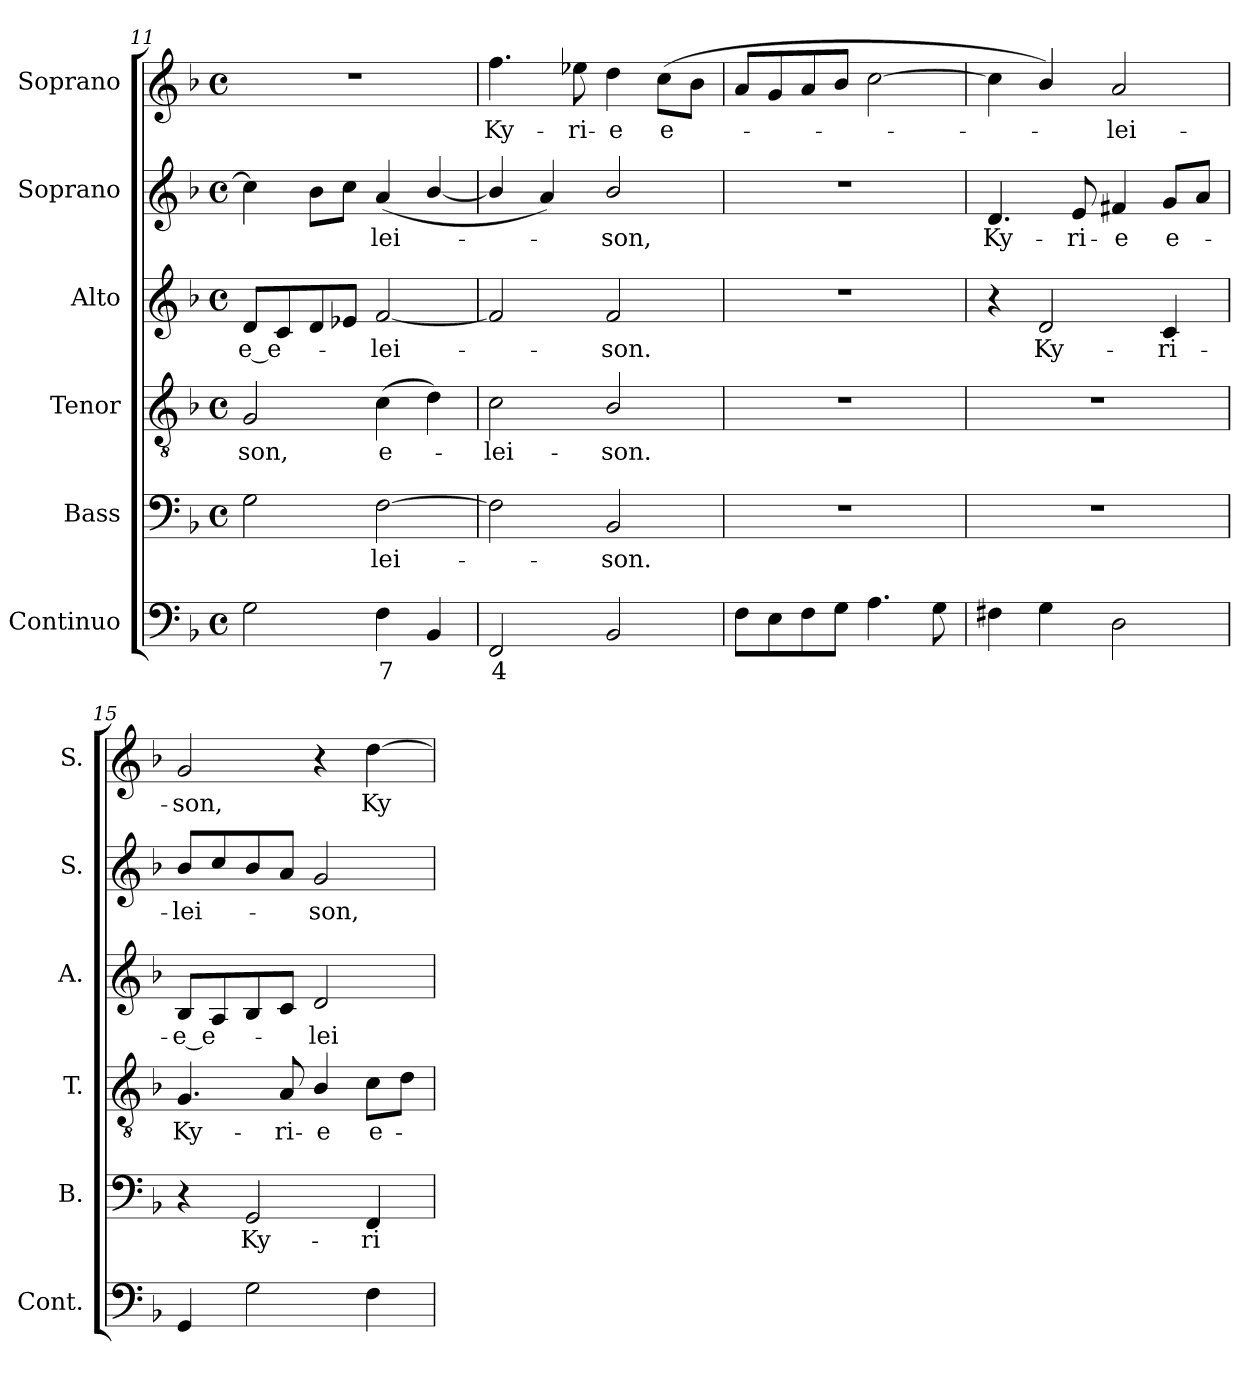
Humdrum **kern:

**kern	**text	**kern	**text	**kern	**text	**kern	**text	**kern	**text	**kern	**text
*part6	*part6	*part5	*part5	*part4	*part4	*part3	*part3	*part2	*part2	*part1	*part1
*staff6	*staff6	*staff5	*staff5	*staff4	*staff4	*staff3	*staff3	*staff2	*staff2	*staff1	*staff1
*I"Continuo	*	*I"Bass	*	*I"Tenor	*	*I"Alto	*	*I"Soprano	*	*I"Soprano	*
*I'Cont.	*	*I'B.	*	*I'T.	*	*I'A.	*	*I'S.	*	*I'S.	*
*clefF4	*	*clefF4	*	*clefGv2	*	*clefG2	*	*clefG2	*	*clefG2	*
*	*	*	*	*ITrd7c12	*	*	*	*	*	*	*
*k[b-]	*	*k[b-]	*	*k[b-]	*	*k[b-]	*	*k[b-]	*	*k[b-]	*
*F:	*	*F:	*	*F:	*	*F:	*	*F:	*	*F:	*
*M4/4	*	*M4/4	*	*M4/4	*	*M4/4	*	*M4/4	*	*M4/4	*
*met(c)	*	*met(c)	*	*met(c)	*	*met(c)	*	*met(c)	*	*met(c)	*
=11	=11	=11	=11	=11	=11	=11	=11	=11	=11	=11	=11
!	!	!	!	!	!LO:LY:b:color=#000000	!	!	!	!	!	!
!	!	!	!	!	!	!	!LO:LY:b:color=#000000	!	!	!	!
2Gi\	.	2Gi\	.	2GGi/	-son,	8di/L	-e_e-	4cci\]	.	1r	.
.	.	.	.	.	.	8ci/	.	.	.	.	.
.	.	.	.	.	.	8di/	.	8b-i\L	.	.	.
.	.	.	.	.	.	8e-i/J	.	8cci\J	.	.	.
!	!LO:LY:b:color=#000000	!	!	!	!	!	!	!	!	!	!
!	!	!	!LO:LY:b:color=#000000	!	!	!	!	!	!	!	!
!	!	!	!	!	!LO:LY:b:color=#000000	!	!	!	!	!	!
!	!	!	!	!	!	!	!LO:LY:b:color=#000000	!	!	!	!
!	!	!	!	!	!	!	!	!	!LO:LY:b:color=#000000	!	!
4Fi\	7	[2Fi\	-lei-	(4Ci\	e-	[2fi/	-lei-	(4ai/	-lei-	.	.
4BB-i/	.	.	.	4Di\)	.	.	.	[4b-i/	.	.	.
=12	=12	=12	=12	=12	=12	=12	=12	=12	=12	=12	=12
!	!LO:LY:b:color=#000000	!	!	!	!	!	!	!	!	!	!
!	!	!	!	!	!LO:LY:b:color=#000000	!	!	!	!	!	!
!	!	!	!	!	!	!	!	!	!	!	!LO:LY:b:color=#000000
2FFi/	4	2Fi\]	.	2Ci\	-lei-	2fi/]	.	4b-i/]	.	4.ffi\	Ky-
.	.	.	.	.	.	.	.	4ai/)	.	.	.
!	!	!	!	!	!	!	!	!	!	!	!LO:LY:b:color=#000000
.	.	.	.	.	.	.	.	.	.	8ee-Xi\	-ri-
!	!	!	!LO:LY:b:color=#000000	!	!	!	!	!	!	!	!
!	!	!	!	!	!LO:LY:b:color=#000000	!	!	!	!	!	!
!	!	!	!	!	!	!	!LO:LY:b:color=#000000	!	!	!	!
!	!	!	!	!	!	!	!	!	!LO:LY:b:color=#000000	!	!
!	!	!	!	!	!	!	!	!	!	!	!LO:LY:b:color=#000000
2BB-i/	.	2BB-i/	-son.	2BB-i/	-son.	2fi/	-son.	2b-i/	-son,	4ddi\	-e
!	!	!	!	!	!	!	!	!	!	!	!LO:LY:b:color=#000000
.	.	.	.	.	.	.	.	.	.	(8cci\L	e-
.	.	.	.	.	.	.	.	.	.	8b-i\J	.
!!LO:PB:g=z
=13	=13	=13	=13	=13	=13	=13	=13	=13	=13	=13	=13
8Fi\L	.	1r	.	1r	.	1r	.	1r	.	8ai/L	.
8Ei\	.	.	.	.	.	.	.	.	.	8gi/	.
8Fi\	.	.	.	.	.	.	.	.	.	8ai/	.
8Gi\J	.	.	.	.	.	.	.	.	.	8b-i/J	.
4.Ai\	.	.	.	.	.	.	.	.	.	[2cci\	.
8Gi\	.	.	.	.	.	.	.	.	.	.	.
=14	=14	=14	=14	=14	=14	=14	=14	=14	=14	=14	=14
!	!	!	!	!	!	!	!	!	!LO:LY:b:color=#000000	!	!
4F#Xi\	.	1r	.	1r	.	4r	.	4.di/	Ky-	4cci\]	.
!	!	!	!	!	!	!	!LO:LY:b:color=#000000	!	!	!	!
4Gi\	.	.	.	.	.	2di/	Ky-	.	.	4b-i/)	.
!	!	!	!	!	!	!	!	!	!LO:LY:b:color=#000000	!	!
.	.	.	.	.	.	.	.	8ei/	-ri-	.	.
!	!	!	!	!	!	!	!	!	!LO:LY:b:color=#000000	!	!
!	!	!	!	!	!	!	!	!	!	!	!LO:LY:b:color=#000000
2Di\	.	.	.	.	.	.	.	4f#Xi/	-e	2ai/	-lei-
!	!	!	!	!	!	!	!LO:LY:b:color=#000000	!	!	!	!
!	!	!	!	!	!	!	!	!	!LO:LY:b:color=#000000	!	!
.	.	.	.	.	.	4ci/	-ri-	8gi/L	e-	.	.
.	.	.	.	.	.	.	.	8ai/J	.	.	.
=15	=15	=15	=15	=15	=15	=15	=15	=15	=15	=15	=15
!	!	!	!	!	!LO:LY:b:color=#000000	!	!	!	!	!	!
!	!	!	!	!	!	!	!LO:LY:b:color=#000000	!	!	!	!
!	!	!	!	!	!	!	!	!	!LO:LY:b:color=#000000	!	!
!	!	!	!	!	!	!	!	!	!	!	!LO:LY:b:color=#000000
4GGi/	.	4r	.	4.GGi/	Ky-	8B-i/L	-e_e-	8b-i/L	-lei-	2gi/	-son,
.	.	.	.	.	.	8Ai/	.	8cci/	.	.	.
!	!	!	!LO:LY:b:color=#000000	!	!	!	!	!	!	!	!
2Gi\	.	2GGi/	Ky-	.	.	8B-i/	.	8b-i/	.	.	.
!	!	!	!	!	!LO:LY:b:color=#000000	!	!	!	!	!	!
.	.	.	.	8AAi/	-ri-	8ci/J	.	8ai/J	.	.	.
!	!	!	!	!	!LO:LY:b:color=#000000	!	!	!	!	!	!
!	!	!	!	!	!	!	!LO:LY:b:color=#000000	!	!	!	!
!	!	!	!	!	!	!	!	!	!LO:LY:b:color=#000000	!	!
.	.	.	.	4BB-i/	-e	2di/	-lei-	2gi/	-son,	4r	.
!	!	!	!LO:LY:b:color=#000000	!	!	!	!	!	!	!	!
!	!	!	!	!	!LO:LY:b:color=#000000	!	!	!	!	!	!
!	!	!	!	!	!	!	!	!	!	!	!LO:LY:b:color=#000000
4Fi\	.	4FFi/	-ri-	8Ci\L	e-	.	.	.	.	[4ddi\	Ky-
.	.	.	.	8Di\J	.	.	.	.	.	.	.
=	=	=	=	=	=	=	=	=	=	=	=
*-	*-	*-	*-	*-	*-	*-	*-	*-	*-	*-	*-
